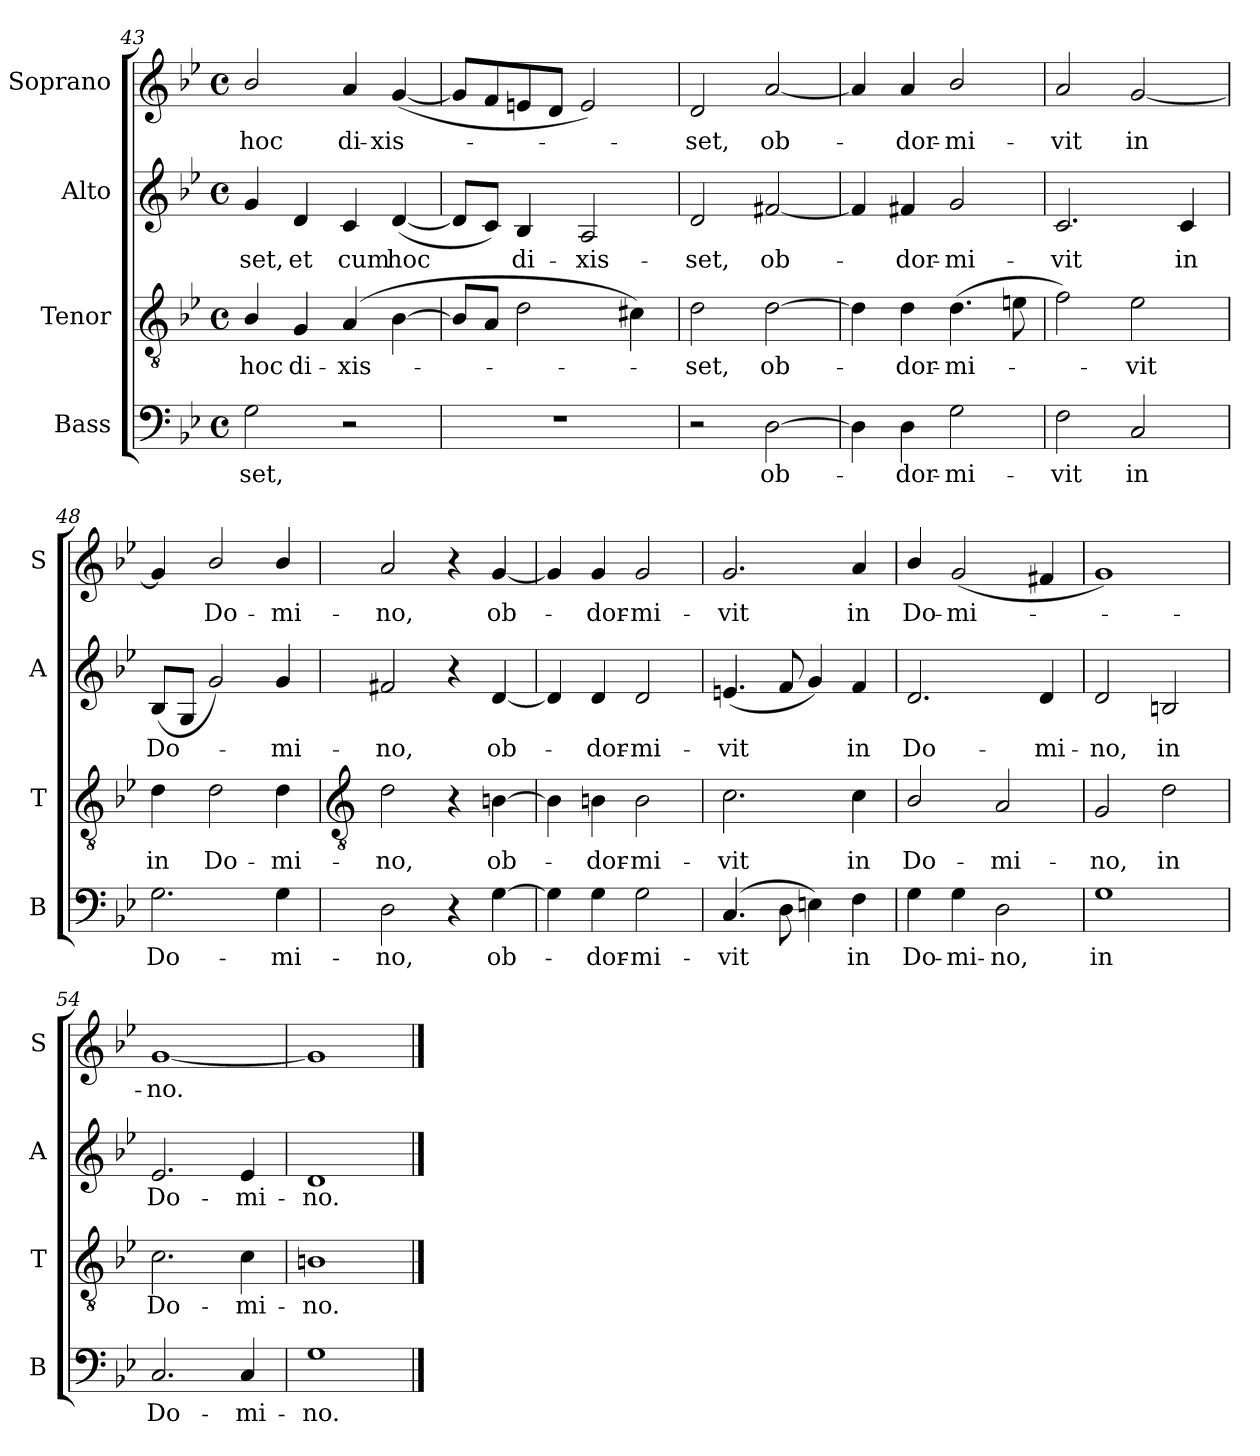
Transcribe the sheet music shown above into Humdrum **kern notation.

**kern	**text	**kern	**text	**kern	**text	**kern	**text
*part4	*part4	*part3	*part3	*part2	*part2	*part1	*part1
*staff4	*staff4	*staff3	*staff3	*staff2	*staff2	*staff1	*staff1
*I"Bass	*	*I"Tenor	*	*I"Alto	*	*I"Soprano	*
*I'B	*	*I'T	*	*I'A	*	*I'S	*
!!LO:LB:g=z
*clefF4	*	*clefGv2	*	*clefG2	*	*clefG2	*
*k[b-e-]	*	*k[b-e-]	*	*k[b-e-]	*	*k[b-e-]	*
*B-:	*	*B-:	*	*B-:	*	*B-:	*
*M4/4	*	*M4/4	*	*M4/4	*	*M4/4	*
*met(c)	*	*met(c)	*	*met(c)	*	*met(c)	*
=43	=43	=43	=43	=43	=43	=43	=43
!	!LO:LY:b	!	!LO:LY:b	!	!LO:LY:b	!	!LO:LY:b
2G\	-set,	4B-/	hoc	4g	set,	2b-/	hoc
!	!	!	!LO:LY:b	!	!LO:LY:b	!	!
.	.	4G	di-	4d	et	.	.
!	!	!	!LO:LY:b	!	!LO:LY:b	!	!LO:LY:b
2r	.	(>4A	-xis-	4c	cum	4a	di-
!	!	!	!	!	!LO:LY:b	!	!LO:LY:b
.	.	[4B-	.	(<[4d	hoc	(<[4g	-xis-
=44	=44	=44	=44	=44	=44	=44	=44
1r	.	8B-L]	.	8dL]	.	8gL]	.
.	.	8AJ	.	8cJ)	.	8f	.
!	!	!	!	!	!LO:LY:b	!	!
.	.	2d	.	4B-	di-	8en	.
.	.	.	.	.	.	8dJ	.
!	!	!	!	!	!LO:LY:b	!	!
.	.	.	.	2A	-xis-	2e/)	.
.	.	4c#X)	.	.	.	.	.
=45	=45	=45	=45	=45	=45	=45	=45
!	!	!	!LO:LY:b	!	!LO:LY:b	!	!LO:LY:b
2r	.	2d	set,	2d	-set,	2d	set,
!	!LO:LY:b	!	!LO:LY:b	!	!LO:LY:b	!	!LO:LY:b
[2D	ob-	[2d	ob-	[2f#X	ob-	[2a	ob-
=46	=46	=46	=46	=46	=46	=46	=46
4D]	.	4d]	.	4f#]	.	4a]	.
!	!LO:LY:b	!	!LO:LY:b	!	!LO:LY:b	!	!LO:LY:b
4D	dor-	4d	dor-	4f#	dor-	4a	dor-
!	!LO:LY:b	!	!LO:LY:b	!	!LO:LY:b	!	!LO:LY:b
2G\	-mi-	(>4.d	-mi-	2g	-mi-	2b-/	-mi-
.	.	8en	.	.	.	.	.
=47	=47	=47	=47	=47	=47	=47	=47
!	!LO:LY:b	!	!	!	!LO:LY:b	!	!LO:LY:b
2F	-vit	2f)	.	2.c	-vit	2a	-vit
!	!LO:LY:b	!	!LO:LY:b	!	!	!	!LO:LY:b
2C	in	2e-\	vit	.	.	[2g	in
!	!	!	!	!	!LO:LY:b	!	!
.	.	.	.	4c	in	.	.
=48	=48	=48	=48	=48	=48	=48	=48
!	!LO:LY:b	!	!LO:LY:b	!	!LO:LY:b	!	!
2.G\	Do-	4d	in	(<8B-L	Do-	4g]	.
.	.	.	.	8GJ	.	.	.
!	!	!	!LO:LY:b	!	!	!	!LO:LY:b
.	.	2d	Do-	2g)	.	2b-/	Do-
!	!LO:LY:b	!	!LO:LY:b	!	!LO:LY:b	!	!LO:LY:b
4G\	-mi-	4d	-mi-	4g	mi-	4b-/	-mi-
!!LO:LB:g=z
=49	=49	=49	=49	=49	=49	=49	=49
*	*	*clefGv2	*	*	*	*	*
!	!LO:LY:b	!	!LO:LY:b	!	!LO:LY:b	!	!LO:LY:b
2D	-no,	2d	-no,	2f#X	-no,	2a	-no,
4r	.	4r	.	4r	.	4r	.
!	!LO:LY:b	!	!LO:LY:b	!	!LO:LY:b	!	!LO:LY:b
[4G\	ob-	[4Bn	ob-	[4d	ob-	[4g	ob-
=50	=50	=50	=50	=50	=50	=50	=50
4G\]	.	4B]	.	4d]	.	4g]	.
!	!LO:LY:b	!	!LO:LY:b	!	!LO:LY:b	!	!LO:LY:b
4G\	dor-	4B	dor-	4d	dor-	4g	dor-
!	!LO:LY:b	!	!LO:LY:b	!	!LO:LY:b	!	!LO:LY:b
2G\	-mi-	2B	-mi-	2d	-mi-	2g	-mi-
=51	=51	=51	=51	=51	=51	=51	=51
!	!LO:LY:b	!	!LO:LY:b	!	!LO:LY:b	!	!LO:LY:b
(>4.C	-vit	2.c	-vit	(<4.en	-vit	2.g	-vit
8D	.	.	.	8f	.	.	.
4En)	.	.	.	4g)	.	.	.
!	!LO:LY:b	!	!LO:LY:b	!	!LO:LY:b	!	!LO:LY:b
4F	in	4c	in	4f	in	4a	in
=52	=52	=52	=52	=52	=52	=52	=52
!	!LO:LY:b	!	!LO:LY:b	!	!LO:LY:b	!	!LO:LY:b
4G\	Do-	2B-/	Do-	2.d	Do-	4b-/	Do-
!	!LO:LY:b	!	!	!	!	!	!LO:LY:b
4G\	-mi-	.	.	.	.	(<2g	-mi-
!	!LO:LY:b	!	!LO:LY:b	!	!	!	!
2D	-no,	2A	-mi-	.	.	.	.
!	!	!	!	!	!LO:LY:b	!	!
.	.	.	.	4d	-mi-	4f#X	.
=53	=53	=53	=53	=53	=53	=53	=53
!	!LO:LY:b	!	!LO:LY:b	!	!LO:LY:b	!	!
1G	in	2G	-no,	2d	-no,	1g)	.
!	!	!	!LO:LY:b	!	!LO:LY:b	!	!
.	.	2d	in	2Bn	in	.	.
=54	=54	=54	=54	=54	=54	=54	=54
!	!LO:LY:b	!	!LO:LY:b	!	!LO:LY:b	!	!LO:LY:b
2.C	Do-	2.c	Do-	2.e-/	Do-	[1g	no.
!	!LO:LY:b	!	!LO:LY:b	!	!LO:LY:b	!	!
4C	-mi-	4c	-mi-	4e-/	-mi-	.	.
=55	=55	=55	=55	=55	=55	=55	=55
!	!LO:LY:b	!	!LO:LY:b	!	!LO:LY:b	!	!
1G	-no.	1Bn	-no.	1d	-no.	1g]	.
==	==	==	==	==	==	==	==
*-	*-	*-	*-	*-	*-	*-	*-
